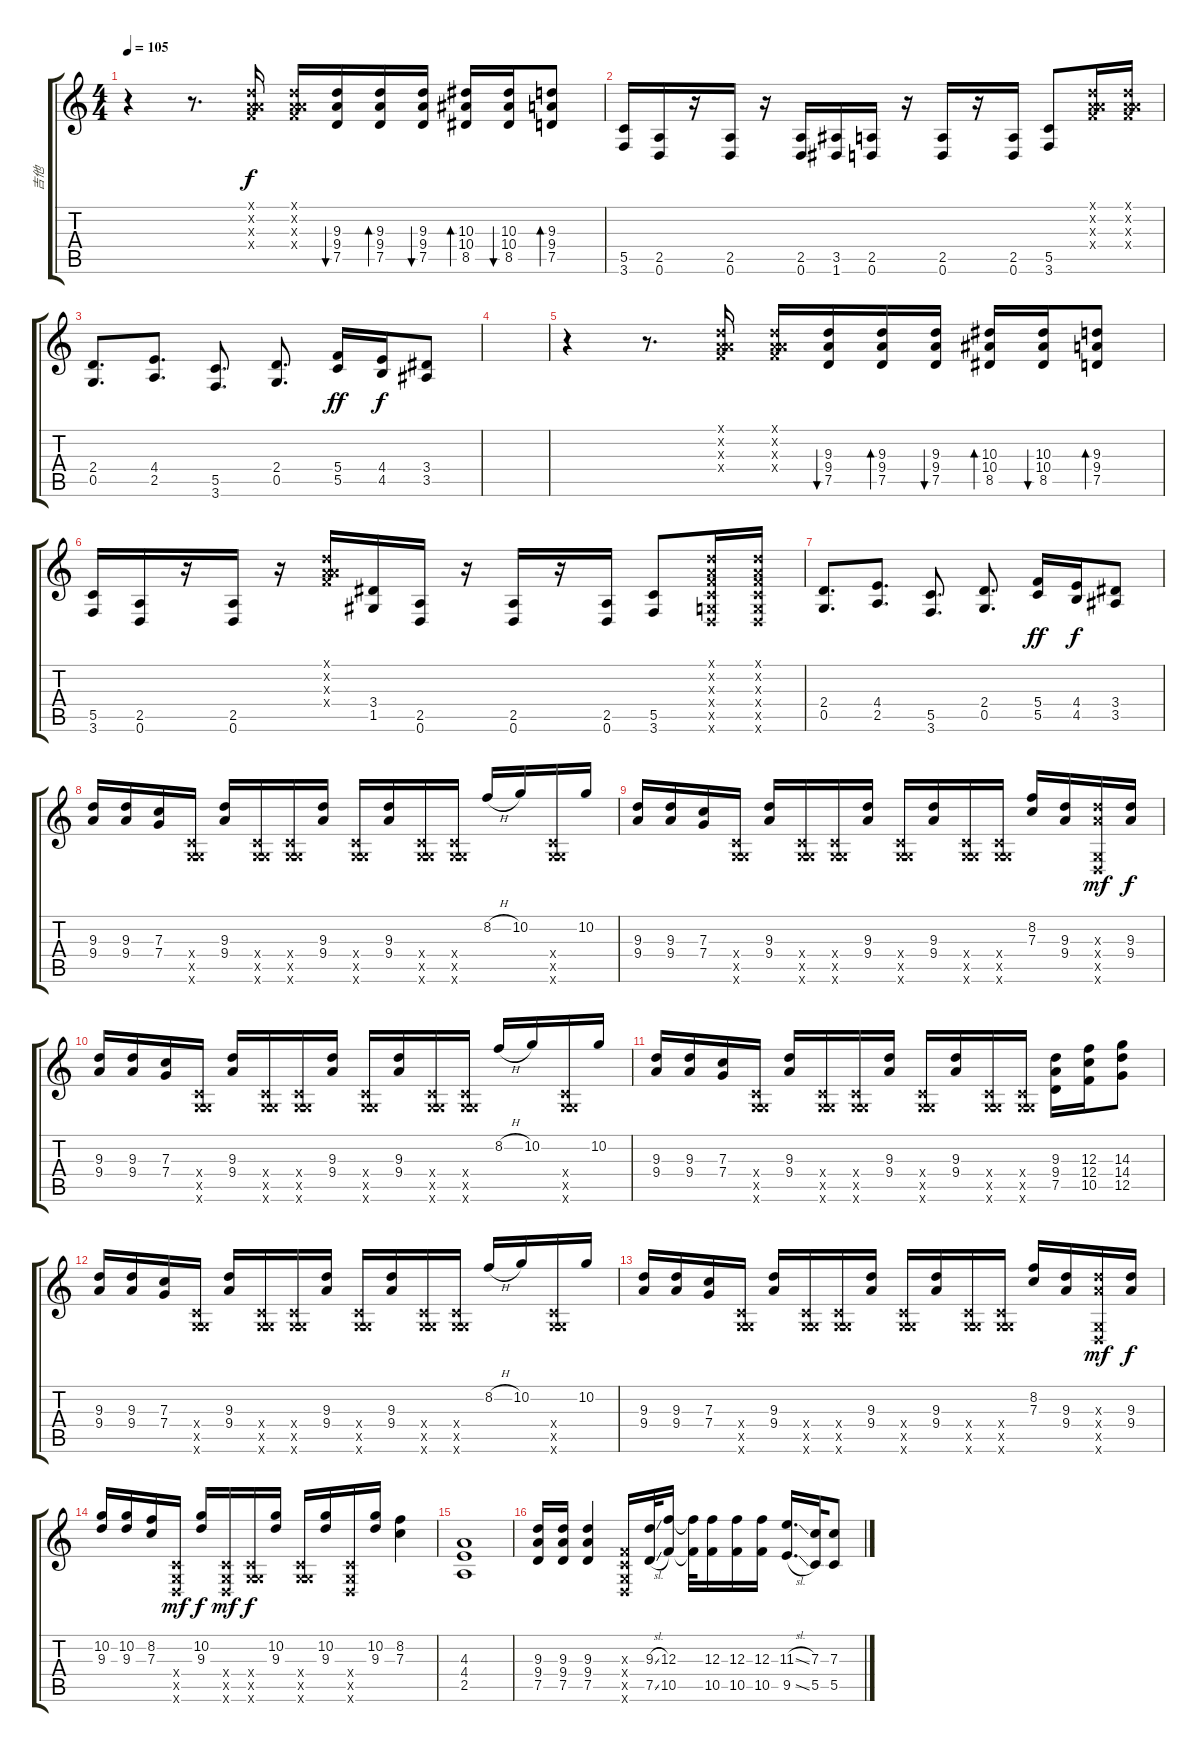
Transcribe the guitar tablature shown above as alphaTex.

\track ("吉他" "吉他") {instrument electricguitarclean}
\staff {score tabs}
\tuning (D4 A3 F3 C3 G2 D2) {hide}
\ts (4 4)
\tempo 105
\clef g2
\ks c
r.4{dy f} r.8{d} (0.1{x} 0.2{x} 0.3{x} 9.4{x}).16 (0.1{x} 0.2{x} 0.3{x} 9.4{x}).16 (9.3 9.4 7.5).16{bu 60} (9.3 9.4 7.5).16{bd 60} (9.3 9.4 7.5).16{bu 60} (10.3 10.4 8.5).16{bd 60} (10.3 10.4 8.5).16{bu 60} (9.3 9.4 7.5).8{bd 60} |
(5.5 3.6).16 (2.5 0.6).16 r.16 (2.5 0.6).16 r.16 (2.5 0.6).16 (3.5 1.6).16 (2.5 0.6).16 r.16 (2.5 0.6).16 r.16 (2.5 0.6).16 (5.5 3.6).8 (0.1{x} 0.2{x} 0.3{x} 9.4{x}).16 (0.1{x} 0.2{x} 0.3{x} 9.4{x}).16 |
(2.4 0.5).8{d} (4.4 2.5).8{d} (5.5 3.6).8{d} (2.4 0.5).8{d} (5.4 5.5).16{dy ff} (4.4 4.5).16{dy f} (3.4 3.5).8 |
|
r.4 r.8{d} (0.1{x} 0.2{x} 0.3{x} 9.4{x}).16 (0.1{x} 0.2{x} 0.3{x} 9.4{x}).16 (9.3 9.4 7.5).16{bu 60} (9.3 9.4 7.5).16{bd 60} (9.3 9.4 7.5).16{bu 60} (10.3 10.4 8.5).16{bd 60} (10.3 10.4 8.5).16{bu 60} (9.3 9.4 7.5).8{bd 60} |
(5.5 3.6).16 (2.5 0.6).16 r.16 (2.5 0.6).16 r.16 (0.1{x} 0.2{x} 0.3{x} 9.4{x}).16 (3.4 1.5).16 (2.5 0.6).16 r.16 (2.5 0.6).16 r.16 (2.5 0.6).16 (5.5 3.6).8 (0.1{x} 0.2{x} 0.3{x} 0.4{x} 0.5{x} 0.6{x}).16 (0.1{x} 0.2{x} 0.3{x} 0.4{x} 0.5{x} 0.6{x}).16 |
(2.4 0.5).8{d} (4.4 2.5).8{d} (5.5 3.6).8{d} (2.4 0.5).8{d} (5.4 5.5).16{dy ff} (4.4 4.5).16{dy f} (3.4 3.5).8 |
(9.3 9.4).16{volume 10 instrument distortionguitar} (9.3 9.4).16 (7.3 7.4).16 (0.4{x} 0.5{x} 5.6{x}).16 (9.3 9.4).16 (0.4{x} 0.5{x} 5.6{x}).16 (0.4{x} 0.5{x} 5.6{x}).16 (9.3 9.4).16 (0.4{x} 0.5{x} 5.6{x}).16 (9.3 9.4).16 (0.4{x} 0.5{x} 5.6{x}).16 (0.4{x} 0.5{x} 5.6{x}).16 8.2{h}.16 10.2.16 (0.4{x} 0.5{x} 5.6{x}).16 10.2.16 |
(9.3 9.4).16 (9.3 9.4).16 (7.3 7.4).16 (0.4{x} 0.5{x} 5.6{x}).16 (9.3 9.4).16 (0.4{x} 0.5{x} 5.6{x}).16 (0.4{x} 0.5{x} 5.6{x}).16 (9.3 9.4).16 (0.4{x} 0.5{x} 5.6{x}).16 (9.3 9.4).16 (0.4{x} 0.5{x} 5.6{x}).16 (0.4{x} 0.5{x} 5.6{x}).16 (8.2 7.3).16 (9.3 9.4).16 (9.3{x} 9.4{x} 0.5{x} 0.6{x}).16{dy mf} (9.3 9.4).16{dy f} |
(9.3 9.4).16 (9.3 9.4).16 (7.3 7.4).16 (0.4{x} 0.5{x} 5.6{x}).16 (9.3 9.4).16 (0.4{x} 0.5{x} 5.6{x}).16 (0.4{x} 0.5{x} 5.6{x}).16 (9.3 9.4).16 (0.4{x} 0.5{x} 5.6{x}).16 (9.3 9.4).16 (0.4{x} 0.5{x} 5.6{x}).16 (0.4{x} 0.5{x} 5.6{x}).16 8.2{h}.16 10.2.16 (0.4{x} 0.5{x} 5.6{x}).16 10.2.16 |
(9.3 9.4).16 (9.3 9.4).16 (7.3 7.4).16 (0.4{x} 0.5{x} 5.6{x}).16 (9.3 9.4).16 (0.4{x} 0.5{x} 5.6{x}).16 (0.4{x} 0.5{x} 5.6{x}).16 (9.3 9.4).16 (0.4{x} 0.5{x} 5.6{x}).16 (9.3 9.4).16 (0.4{x} 0.5{x} 5.6{x}).16 (0.4{x} 0.5{x} 5.6{x}).16 (9.3 9.4 7.5).16 (12.3 12.4 10.5).16 (14.3 14.4 12.5).8 |
(9.3 9.4).16 (9.3 9.4).16 (7.3 7.4).16 (0.4{x} 0.5{x} 5.6{x}).16 (9.3 9.4).16 (0.4{x} 0.5{x} 5.6{x}).16 (0.4{x} 0.5{x} 5.6{x}).16 (9.3 9.4).16 (0.4{x} 0.5{x} 5.6{x}).16 (9.3 9.4).16 (0.4{x} 0.5{x} 5.6{x}).16 (0.4{x} 0.5{x} 5.6{x}).16 8.2{h}.16 10.2.16 (0.4{x} 0.5{x} 5.6{x}).16 10.2.16 |
(9.3 9.4).16 (9.3 9.4).16 (7.3 7.4).16 (0.4{x} 0.5{x} 5.6{x}).16 (9.3 9.4).16 (0.4{x} 0.5{x} 5.6{x}).16 (0.4{x} 0.5{x} 5.6{x}).16 (9.3 9.4).16 (0.4{x} 0.5{x} 5.6{x}).16 (9.3 9.4).16 (0.4{x} 0.5{x} 5.6{x}).16 (0.4{x} 0.5{x} 5.6{x}).16 (8.2 7.3).16 (9.3 9.4).16 (9.3{x} 9.4{x} 0.5{x} 0.6{x}).16{dy mf} (9.3 9.4).16{dy f} |
(10.2 9.3).16 (10.2 9.3).16 (8.2 7.3).16 (0.4{x} 0.5{x} 0.6{x}).16{dy mf} (10.2 9.3).16{dy f} (0.4{x} 0.5{x} 0.6{x}).16{dy mf} (0.4{x} 0.5{x} 5.6{x}).16{dy f} (10.2 9.3).16 (0.4{x} 0.5{x} 5.6{x}).16 (10.2 9.3).16 (0.4{x} 0.5{x} 0.6{x}).16 (10.2 9.3).16 (8.2 7.3).4 |
(4.3 4.4 2.5).1 |
(9.3 9.4 7.5).16 (9.3 9.4 7.5).16 (9.3 9.4 7.5).4 (0.3{x} 0.4{x} 0.5{x} 0.6{x}).16 (9.3{sl} 7.5{sl}).32 (12.3 10.5).16 (12.3{t} 10.5{t}).32 (12.3 10.5).16 (12.3 10.5).16 (12.3 10.5).16 (11.3{sl} 9.5{sl}).16{d} (7.3 5.5).32 (7.3 5.5).8
